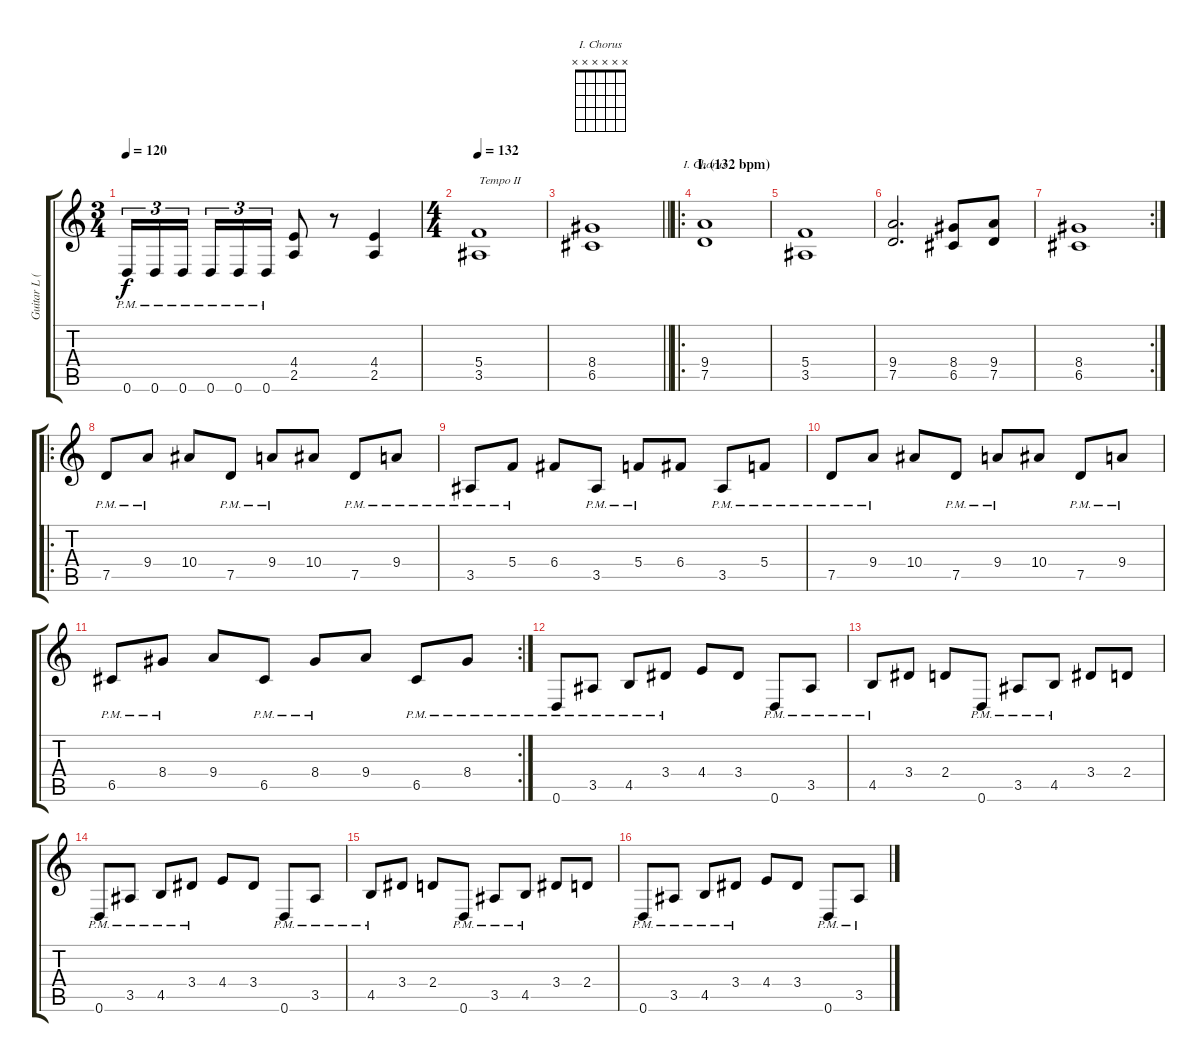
\track ("Guitar L (Uterwijk)" "Guitar L (") {instrument distortionguitar}
\staff {score tabs}
\tuning (D4 A3 F3 C3 G2 D2) {hide}
\chord ("I. Chorus" x x x x x x)
\ts (3 4)
\tempo 120
\clef g2
\ks c
0.6{pm}.16{tu (3 2) dy f} 0.6{pm}.16{tu (3 2)} 0.6{pm}.16{tu (3 2) beam splitsecondary} 0.6{pm}.16{tu (3 2)} 0.6{pm}.16{tu (3 2)} 0.6{pm}.16{tu (3 2)} (4.4 2.5).8 r.8 (4.4 2.5).4 |
\ts (4 4)
\tempo 135
\tempo 132
(5.4 3.5).1{txt "Tempo II"} |
\barLineRight lightlight
(8.4 6.5).1 |
\ro
\section ("" "I. (132 bpm)")
(9.4 7.5).1{ch "I. Chorus"} |
(5.4 3.5).1 |
(9.4 7.5).2{d} (8.4 6.5).8 (9.4 7.5).8 |
\rc 2
(8.4 6.5).1 |
\ro
7.5{pm}.8 9.4{pm}.8 10.4.8 7.5{pm}.8 9.4{pm}.8 10.4.8 7.5{pm}.8 9.4{pm}.8 |
3.5{pm}.8 5.4{pm}.8 6.4.8 3.5{pm}.8 5.4{pm}.8 6.4.8 3.5{pm}.8 5.4{pm}.8 |
7.5{pm}.8 9.4{pm}.8 10.4.8 7.5{pm}.8 9.4{pm}.8 10.4.8 7.5{pm}.8 9.4{pm}.8 |
\rc 2
6.5{pm}.8 8.4{pm}.8 9.4.8 6.5{pm}.8 8.4{pm}.8 9.4.8 6.5{pm}.8 8.4{pm}.8 |
0.6{pm}.8 3.5{pm}.8 4.5{pm}.8 3.4{pm}.8 4.4.8 3.4.8 0.6{pm}.8 3.5{pm}.8 |
4.5{pm}.8 3.4.8 2.4.8 0.6{pm}.8 3.5{pm}.8 4.5{pm}.8 3.4.8 2.4.8 |
0.6{pm}.8 3.5{pm}.8 4.5{pm}.8 3.4{pm}.8 4.4.8 3.4.8 0.6{pm}.8 3.5{pm}.8 |
4.5{pm}.8 3.4.8 2.4.8 0.6{pm}.8 3.5{pm}.8 4.5{pm}.8 3.4.8 2.4.8 |
0.6{pm}.8 3.5{pm}.8 4.5{pm}.8 3.4{pm}.8 4.4.8 3.4.8 0.6{pm}.8 3.5{pm}.8
